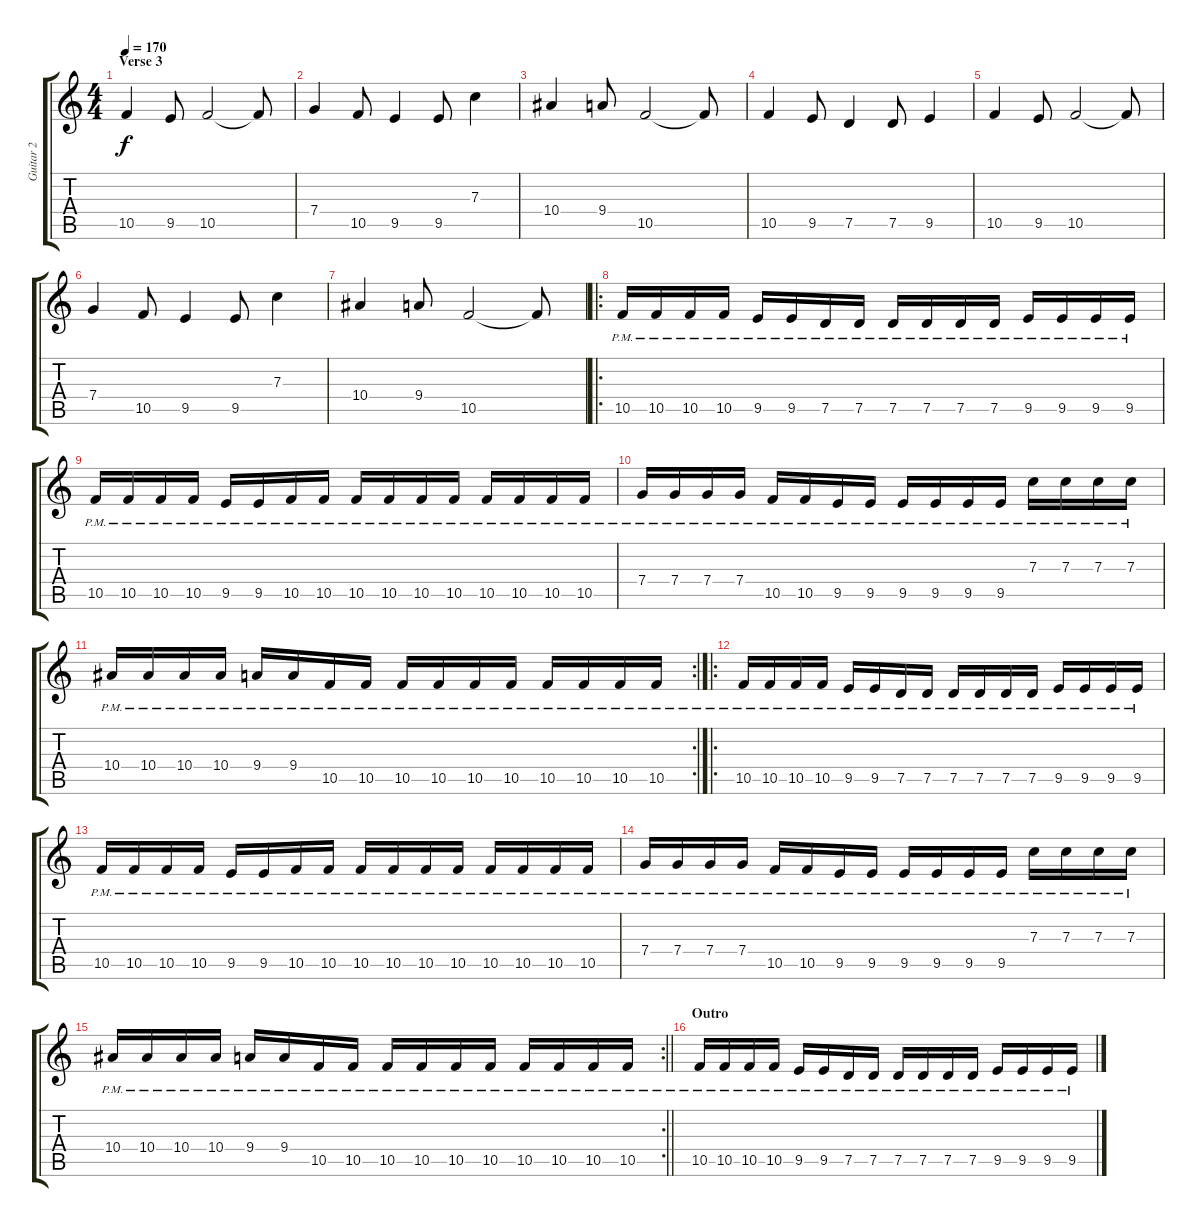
\track ("Guitar 2" "Guitar 2") {instrument distortionguitar}
\staff {score tabs}
\tuning (D4 A3 F3 C3 G2 D2) {hide}
\ts (4 4)
\section ("" "Verse 3")
\tempo 170
\clef g2
\ks c
10.5.4{dy f} 9.5.8 10.5.2 10.5{t}.8 |
7.4.4 10.5.8 9.5.4 9.5.8 7.3.4 |
10.4.4 9.4.8 10.5.2 10.5{t}.8 |
10.5.4 9.5.8 7.5.4 7.5.8 9.5.4 |
10.5.4 9.5.8 10.5.2 10.5{t}.8 |
7.4.4 10.5.8 9.5.4 9.5.8 7.3.4 |
10.4.4 9.4.8 10.5.2 10.5{t}.8 |
\ro
10.5{pm}.16 10.5{pm}.16 10.5{pm}.16 10.5{pm}.16 9.5{pm}.16 9.5{pm}.16 7.5{pm}.16 7.5{pm}.16 7.5{pm}.16 7.5{pm}.16 7.5{pm}.16 7.5{pm}.16 9.5{pm}.16 9.5{pm}.16 9.5{pm}.16 9.5{pm}.16 |
10.5{pm}.16 10.5{pm}.16 10.5{pm}.16 10.5{pm}.16 9.5{pm}.16 9.5{pm}.16 10.5{pm}.16 10.5{pm}.16 10.5{pm}.16 10.5{pm}.16 10.5{pm}.16 10.5{pm}.16 10.5{pm}.16 10.5{pm}.16 10.5{pm}.16 10.5{pm}.16 |
7.4{pm}.16 7.4{pm}.16 7.4{pm}.16 7.4{pm}.16 10.5{pm}.16 10.5{pm}.16 9.5{pm}.16 9.5{pm}.16 9.5{pm}.16 9.5{pm}.16 9.5{pm}.16 9.5{pm}.16 7.3{pm}.16 7.3{pm}.16 7.3{pm}.16 7.3{pm}.16 |
\rc 2
10.4{pm}.16 10.4{pm}.16 10.4{pm}.16 10.4{pm}.16 9.4{pm}.16 9.4{pm}.16 10.5{pm}.16 10.5{pm}.16 10.5{pm}.16 10.5{pm}.16 10.5{pm}.16 10.5{pm}.16 10.5{pm}.16 10.5{pm}.16 10.5{pm}.16 10.5{pm}.16 |
\ro
10.5{pm}.16 10.5{pm}.16 10.5{pm}.16 10.5{pm}.16 9.5{pm}.16 9.5{pm}.16 7.5{pm}.16 7.5{pm}.16 7.5{pm}.16 7.5{pm}.16 7.5{pm}.16 7.5{pm}.16 9.5{pm}.16 9.5{pm}.16 9.5{pm}.16 9.5{pm}.16 |
10.5{pm}.16 10.5{pm}.16 10.5{pm}.16 10.5{pm}.16 9.5{pm}.16 9.5{pm}.16 10.5{pm}.16 10.5{pm}.16 10.5{pm}.16 10.5{pm}.16 10.5{pm}.16 10.5{pm}.16 10.5{pm}.16 10.5{pm}.16 10.5{pm}.16 10.5{pm}.16 |
7.4{pm}.16 7.4{pm}.16 7.4{pm}.16 7.4{pm}.16 10.5{pm}.16 10.5{pm}.16 9.5{pm}.16 9.5{pm}.16 9.5{pm}.16 9.5{pm}.16 9.5{pm}.16 9.5{pm}.16 7.3{pm}.16 7.3{pm}.16 7.3{pm}.16 7.3{pm}.16 |
\rc 2
\barLineRight lightlight
10.4{pm}.16 10.4{pm}.16 10.4{pm}.16 10.4{pm}.16 9.4{pm}.16 9.4{pm}.16 10.5{pm}.16 10.5{pm}.16 10.5{pm}.16 10.5{pm}.16 10.5{pm}.16 10.5{pm}.16 10.5{pm}.16 10.5{pm}.16 10.5{pm}.16 10.5{pm}.16 |
\section ("" "Outro")
10.5{pm}.16 10.5{pm}.16 10.5{pm}.16 10.5{pm}.16 9.5{pm}.16 9.5{pm}.16 7.5{pm}.16 7.5{pm}.16 7.5{pm}.16 7.5{pm}.16 7.5{pm}.16 7.5{pm}.16 9.5{pm}.16 9.5{pm}.16 9.5{pm}.16 9.5{pm}.16
